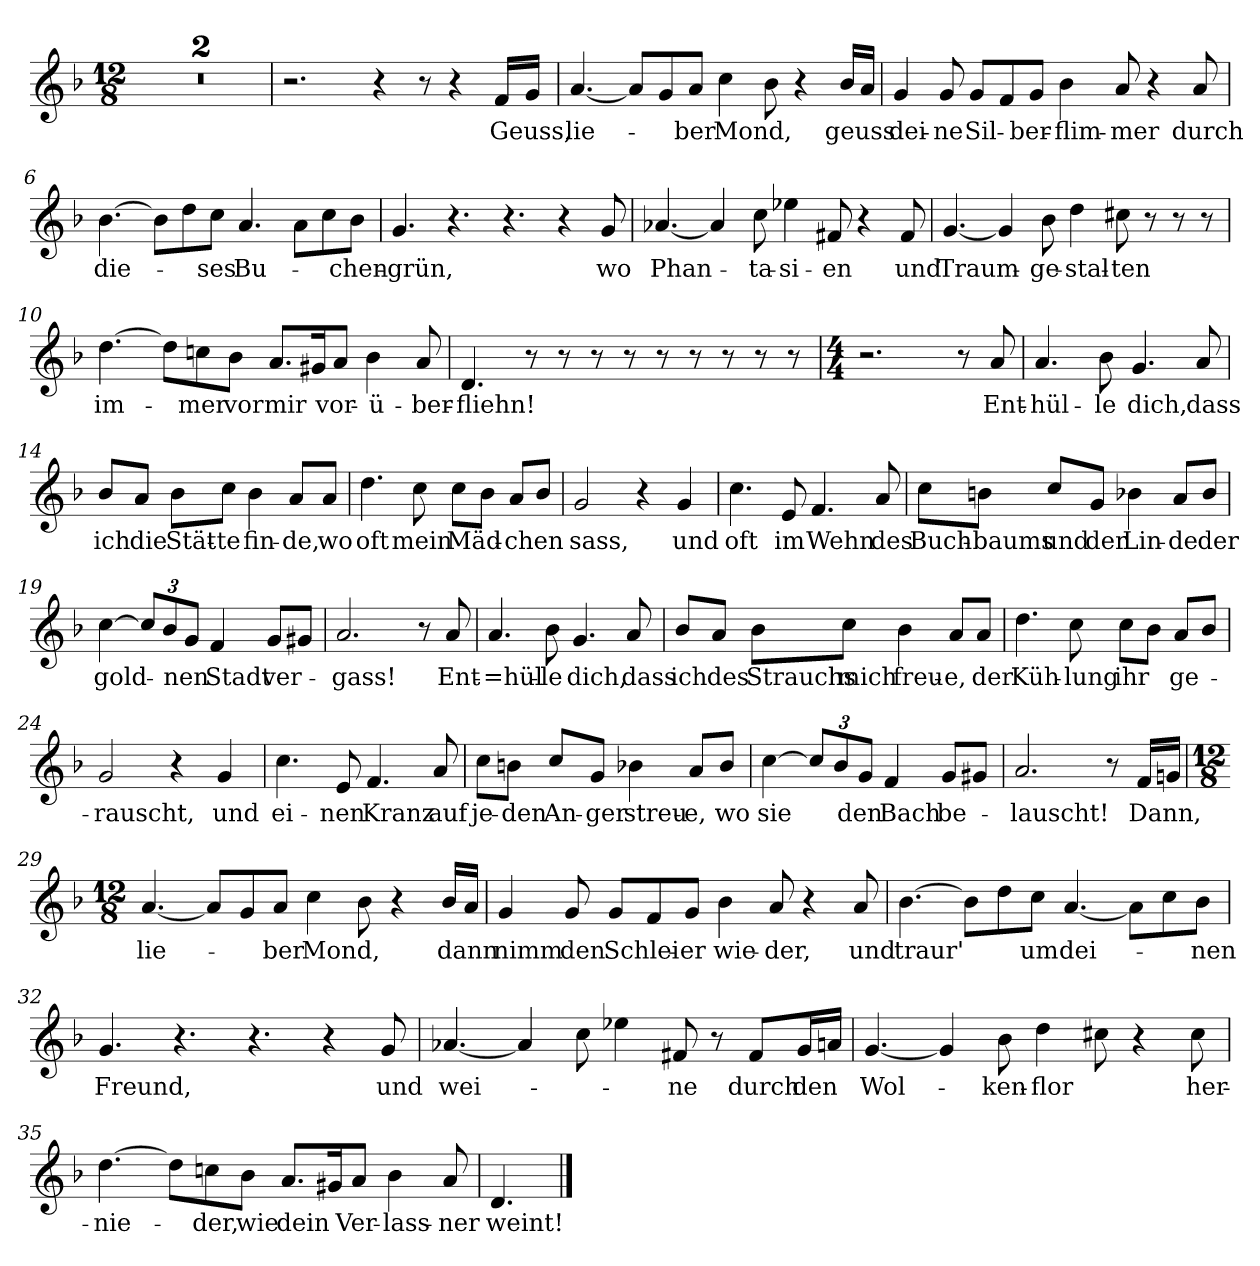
**kern	**text
*part1	*part1
*staff1	*staff1
*clefG2	*
*k[b-]	*
*M12/8	*
=1	=1
1.r	.
=2	=2
1.r	.
=3	=3
2.r	.
4r	.
8r	.
4r	.
!	!LO:LY:b
16f/LL	Geuss,
16g/JJ	.
=4	=4
!	!LO:LY:b
[4.a/	lie-
8a/L]	.
8g/	.
!	!LO:LY:b
8a/J	-ber
!	!LO:LY:b
4cc\	Mond,
8b-\	.
4r	.
!	!LO:LY:b
16b-/LL	geuss
16a/JJ	.
=5	=5
!	!LO:LY:b
4g/	dei-
!	!LO:LY:b
8g/	-ne
!	!LO:LY:b
8g/L	Sil-
8f/	.
!	!LO:LY:b
8g/J	-ber-
!	!LO:LY:b
4b-\	-flim-
!	!LO:LY:b
8a/	-mer
4r	.
!	!LO:LY:b
8a/	durch
=6	=6
!	!LO:LY:b
[4.b-\	die-
8b-\L]	.
8dd\	.
!	!LO:LY:b
8cc\J	-ses
!	!LO:LY:b
4.a/	Bu-
8a\L	.
8cc\	.
!	!LO:LY:b
8b-\J	-chen-
!!LO:LB:g=z
=7	=7
!	!LO:LY:b
4.g/	-grün,
4.r	.
4.r	.
4r	.
!	!LO:LY:b
8g/	wo
=8	=8
!	!LO:LY:b
[4.a-X/	Phan-
4a-/]	.
!	!LO:LY:b
8cc\	-ta-
!	!LO:LY:b
4ee-X\	-si-
!	!LO:LY:b
8f#X/	-en
4r	.
!	!LO:LY:b
8f#/	und
=9	=9
!	!LO:LY:b
[4.g/	Traum-
4g/]	.
!	!LO:LY:b
8b-\	-ge-
!	!LO:LY:b
4dd\	-stal-
!	!LO:LY:b
8cc#X\	-ten
8r	.
8r	.
8r	.
=10	=10
!	!LO:LY:b
[4.dd\	im-
8dd\L]	.
!	!LO:LY:b
8ccn\	-mer
!	!LO:LY:b
8b-\J	vor
!	!LO:LY:b
8.a/L	mir
16g#X/K	.
!	!LO:LY:b
8a/J	vor-
!	!LO:LY:b
4b-\	-ü-
!	!LO:LY:b
8a/	-ber-
=11	=11
!	!LO:LY:b
4.d/	-fliehn!
8r	.
8r	.
8r	.
8r	.
8r	.
8r	.
8r	.
8r	.
8r	.
!!LO:LB:g=z
=12	=12
*M4/4	*
2.r	.
8r	.
!	!LO:LY:b
8a/	Ent-
=13	=13
!	!LO:LY:b
4.a/	-hül-
!	!LO:LY:b
8b-\	-le
!	!LO:LY:b
4.g/	dich,
!	!LO:LY:b
8a/	dass
=14	=14
!	!LO:LY:b
8b-/L	ich
!	!LO:LY:b
8a/J	die
!	!LO:LY:b
8b-\L	Stät-
!	!LO:LY:b
8cc\J	-te
!	!LO:LY:b
4b-\	fin-
!	!LO:LY:b
8a/L	-de,
!	!LO:LY:b
8a/J	wo
=15	=15
!	!LO:LY:b
4.dd\	oft
!	!LO:LY:b
8cc\	mein
!	!LO:LY:b
8cc\L	Mäd-
8b-\J	.
!	!LO:LY:b
8a/L	-chen
8b-/J	.
=16	=16
!	!LO:LY:b
2g/	sass,
4r	.
!	!LO:LY:b
4g/	und
=17	=17
!	!LO:LY:b
4.cc\	oft
!	!LO:LY:b
8e/	im
!	!LO:LY:b
4.f/	Wehn
!	!LO:LY:b
8a/	des
!!LO:LB:g=z
=18	=18
!	!LO:LY:b
8cc\L	Buch-
!	!LO:LY:b
8bn\J	-baums
!	!LO:LY:b
8cc/L	und
!	!LO:LY:b
8g/J	der
!	!LO:LY:b
4b-X\	Lin-
!	!LO:LY:b
8a/L	-de
!	!LO:LY:b
8b-/J	der
=19	=19
!	!LO:LY:b
[4cc\	gold-
12cc/L]	.
12b-/	.
!	!LO:LY:b
12g/J	-nen
!	!LO:LY:b
4f/	Stadt
!	!LO:LY:b
8g/L	ver-
8g#X/J	.
=20	=20
!	!LO:LY:b
2.a/	-gass!
8r	.
!	!LO:LY:b
8a/	Ent-
=21	=21
!	!LO:LY:b
4.a/	=hül-
!	!LO:LY:b
8b-\	-le
!	!LO:LY:b
4.g/	dich,
!	!LO:LY:b
8a/	dass
=22	=22
!	!LO:LY:b
8b-/L	ich
!	!LO:LY:b
8a/J	des
!	!LO:LY:b
8b-\L	Strauchs
!	!LO:LY:b
8cc\J	mich
!	!LO:LY:b
4b-\	freu-
!	!LO:LY:b
8a/L	-e,
!	!LO:LY:b
8a/J	der
!!LO:LB:g=z
=23	=23
!	!LO:LY:b
4.dd\	Küh-
!	!LO:LY:b
8cc\	-lung
!	!LO:LY:b
8cc\L	ihr
8b-\J	.
!	!LO:LY:b
8a/L	ge-
8b-/J	.
=24	=24
!	!LO:LY:b
2g/	-rauscht,
4r	.
!	!LO:LY:b
4g/	und
=25	=25
!	!LO:LY:b
4.cc\	ei-
!	!LO:LY:b
8e/	-nen
!	!LO:LY:b
4.f/	Kranz
!	!LO:LY:b
8a/	auf
=26	=26
!	!LO:LY:b
8cc\L	je-
!	!LO:LY:b
8bn\J	-den
!	!LO:LY:b
8cc/L	An-
!	!LO:LY:b
8g/J	-ger
!	!LO:LY:b
4b-X\	streu-
!	!LO:LY:b
8a/L	-e,
!	!LO:LY:b
8b-/J	wo
=27	=27
!	!LO:LY:b
[4cc\	sie
12cc/L]	.
12b-/	.
!	!LO:LY:b
12g/J	den
!	!LO:LY:b
4f/	Bach
!	!LO:LY:b
8g/L	be-
8g#X/J	.
!!LO:LB:g=z
=28	=28
!	!LO:LY:b
2.a/	-lauscht!
8r	.
!	!LO:LY:b
16f/LL	Dann,
16gn/JJ	.
=29	=29
*M12/8	*
!	!LO:LY:b
[4.a/	lie-
8a/L]	.
8g/	.
!	!LO:LY:b
8a/J	-ber
!	!LO:LY:b
4cc\	Mond,
8b-\	.
4r	.
!	!LO:LY:b
16b-/LL	dann
16a/JJ	.
=30	=30
!	!LO:LY:b
4g/	nimm
!	!LO:LY:b
8g/	den
!	!LO:LY:b
8g/L	Schlei-
8f/	.
!	!LO:LY:b
8g/J	-er
!	!LO:LY:b
4b-\	wie-
!	!LO:LY:b
8a/	-der,
4r	.
!	!LO:LY:b
8a/	und
=31	=31
!	!LO:LY:b
[4.b-\	traur'
8b-\L]	.
8dd\	.
!	!LO:LY:b
8cc\J	um
!	!LO:LY:b
[4.a/	dei-
8a\L]	.
8cc\	.
!	!LO:LY:b
8b-\J	-nen
=32	=32
!	!LO:LY:b
4.g/	Freund,
4.r	.
4.r	.
4r	.
!	!LO:LY:b
8g/	und
!!LO:LB:g=z
=33	=33
!	!LO:LY:b
[4.a-X/	wei-
4a-/]	.
8cc\	.
4ee-X\	.
!	!LO:LY:b
8f#X/	-ne
8r	.
!	!LO:LY:b
8f#/L	durch
!	!LO:LY:b
16g/L	den
16an/JJ	.
=34	=34
!	!LO:LY:b
[4.g/	Wol-
4g/]	.
!	!LO:LY:b
8b-\	-ken-
!	!LO:LY:b
4dd\	-flor
8cc#X\	.
4r	.
!	!LO:LY:b
8cc#\	her-
=35	=35
!	!LO:LY:b
[4.dd\	-nie-
8dd\L]	.
!	!LO:LY:b
8ccn\	-der,
!	!LO:LY:b
8b-\J	wie
!	!LO:LY:b
8.a/L	dein
16g#X/K	.
!	!LO:LY:b
8a/J	Ver-
!	!LO:LY:b
4b-\	-lass-
!	!LO:LY:b
8a/	-ner
=36	=36
!	!LO:LY:b
4.d/	weint!
==	==
*-	*-
